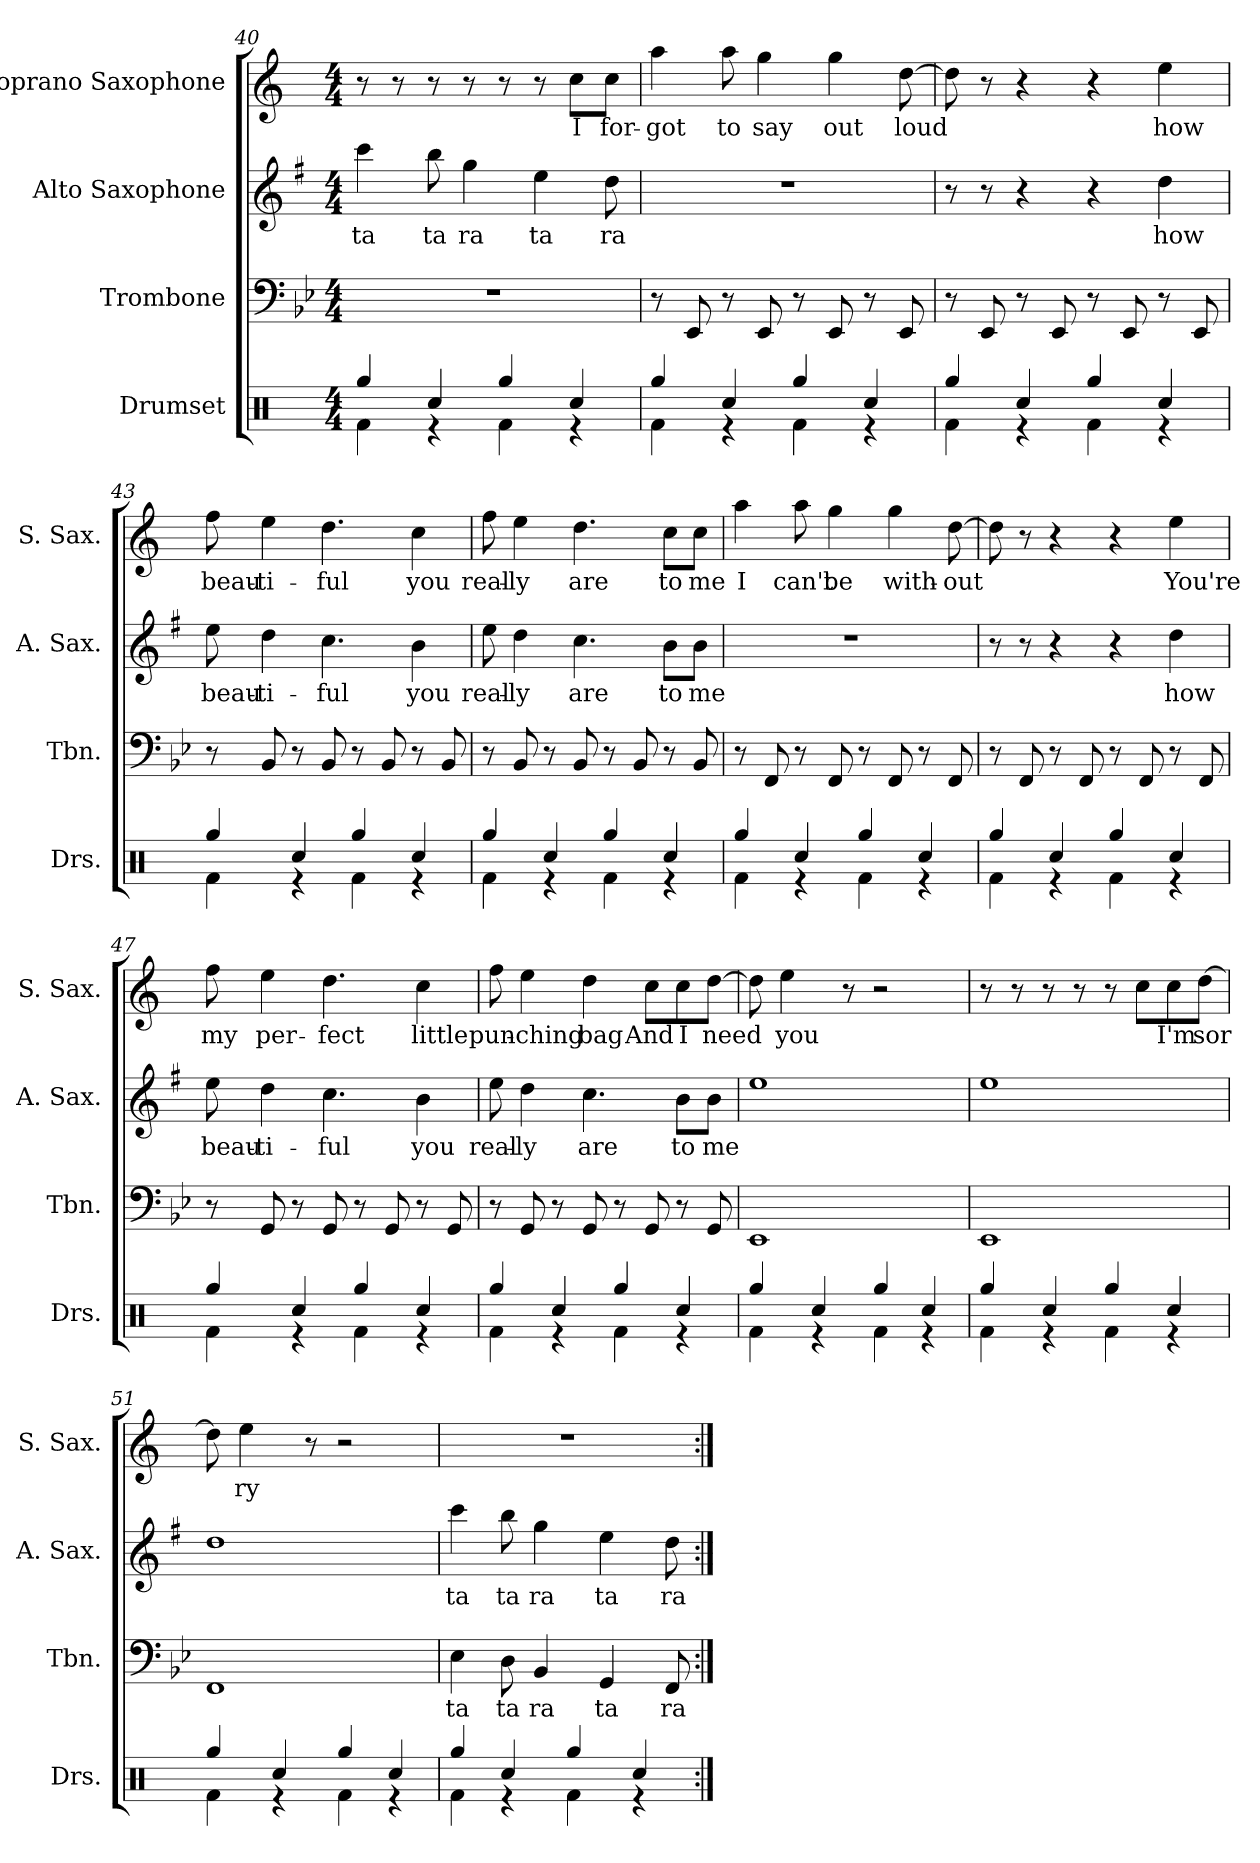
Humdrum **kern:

**kern	**kern	**text	**kern	**text	**kern	**text
*part4	*part3	*part3	*part2	*part2	*part1	*part1
*staff4	*staff3	*staff3	*staff2	*staff2	*staff1	*staff1
*I"Drumset	*I"Trombone	*	*I"Alto Saxophone	*	*I"Soprano Saxophone	*
*I'Drs.	*I'Tbn.	*	*I'A. Sax.	*	*I'S. Sax.	*
!!LO:PB:g=z
*clefX	*clefF4	*	*clefG2	*	*clefG2	*
*	*	*	*ITrd5c9	*	*ITrd1c2	*
*k[]	*k[b-e-]	*	*k[b-e-]	*	*k[b-e-]	*
*M4/4	*M4/4	*	*M4/4	*	*M4/4	*
=40	=40	=40	=40	=40	=40	=40
*^	*	*	*	*	*	*
!	!	!	!	!	!LO:LY:b	!	!
4Rgg/	4Rf\	1r	.	4ee-\	ta	8r	.
.	.	.	.	.	.	8r	.
!	!	!	!	!	!LO:LY:b	!	!
4Rcc/	4r	.	.	8dd\	ta	8r	.
!	!	!	!	!	!LO:LY:b	!	!
.	.	.	.	4b-\	ra	8r	.
4Rgg/	4Rf\	.	.	.	.	8r	.
!	!	!	!	!	!LO:LY:b	!	!
.	.	.	.	4g\	ta	8r	.
!	!	!	!	!	!	!	!LO:LY:b
4Rcc/	4r	.	.	.	.	8b-\L	I
!	!	!	!	!	!LO:LY:b	!	!LO:LY:b
.	.	.	.	8f\	ra	8b-\J	for-
=41	=41	=41	=41	=41	=41	=41	=41
!	!	!	!	!	!	!	!LO:LY:b
4Rgg/	4Rf\	8r	.	1r	.	4gg\	-got
.	.	8EE-/	.	.	.	.	.
!	!	!	!	!	!	!	!LO:LY:b
4Rcc/	4r	8r	.	.	.	8gg\	to
!	!	!	!	!	!	!	!LO:LY:b
.	.	8EE-/	.	.	.	4ff\	say
4Rgg/	4Rf\	8r	.	.	.	.	.
!	!	!	!	!	!	!	!LO:LY:b
.	.	8EE-/	.	.	.	4ff\	out
4Rcc/	4r	8r	.	.	.	.	.
!	!	!	!	!	!	!	!LO:LY:b
.	.	8EE-/	.	.	.	[8cc\	loud
=42	=42	=42	=42	=42	=42	=42	=42
4Rgg/	4Rf\	8r	.	8r	.	8cc\]	.
.	.	8EE-/	.	8r	.	8r	.
4Rcc/	4r	8r	.	4r	.	4r	.
.	.	8EE-/	.	.	.	.	.
4Rgg/	4Rf\	8r	.	4r	.	4r	.
.	.	8EE-/	.	.	.	.	.
!	!	!	!	!	!LO:LY:b	!	!LO:LY:b
4Rcc/	4r	8r	.	4f\	how	4dd\	how
.	.	8EE-/	.	.	.	.	.
=43	=43	=43	=43	=43	=43	=43	=43
!	!	!	!	!	!LO:LY:b	!	!LO:LY:b
4Rgg/	4Rf\	8r	.	8g\	beau-	8ee-\	beau-
!	!	!	!	!	!LO:LY:b	!	!LO:LY:b
.	.	8BB-/	.	4f\	-ti-	4dd\	-ti-
4Rcc/	4r	8r	.	.	.	.	.
!	!	!	!	!	!LO:LY:b	!	!LO:LY:b
.	.	8BB-/	.	4.e-\	-ful	4.cc\	-ful
4Rgg/	4Rf\	8r	.	.	.	.	.
.	.	8BB-/	.	.	.	.	.
!	!	!	!	!	!LO:LY:b	!	!LO:LY:b
4Rcc/	4r	8r	.	4d\	you	4b-\	you
.	.	8BB-/	.	.	.	.	.
!!LO:LB:g=z
=44	=44	=44	=44	=44	=44	=44	=44
!	!	!	!	!	!LO:LY:b	!	!LO:LY:b
4Rgg/	4Rf\	8r	.	8g\	real-	8ee-\	real-
!	!	!	!	!	!LO:LY:b	!	!LO:LY:b
.	.	8BB-/	.	4f\	-ly	4dd\	-ly
4Rcc/	4r	8r	.	.	.	.	.
!	!	!	!	!	!LO:LY:b	!	!LO:LY:b
.	.	8BB-/	.	4.e-\	are	4.cc\	are
4Rgg/	4Rf\	8r	.	.	.	.	.
.	.	8BB-/	.	.	.	.	.
!	!	!	!	!	!LO:LY:b	!	!LO:LY:b
4Rcc/	4r	8r	.	8d\L	to	8b-\L	to
!	!	!	!	!	!LO:LY:b	!	!LO:LY:b
.	.	8BB-/	.	8d\J	me	8b-\J	me
=45	=45	=45	=45	=45	=45	=45	=45
!	!	!	!	!	!	!	!LO:LY:b
4Rgg/	4Rf\	8r	.	1r	.	4gg\	I
.	.	8FF/	.	.	.	.	.
!	!	!	!	!	!	!	!LO:LY:b
4Rcc/	4r	8r	.	.	.	8gg\	can't
!	!	!	!	!	!	!	!LO:LY:b
.	.	8FF/	.	.	.	4ff\	be
4Rgg/	4Rf\	8r	.	.	.	.	.
!	!	!	!	!	!	!	!LO:LY:b
.	.	8FF/	.	.	.	4ff\	with-
4Rcc/	4r	8r	.	.	.	.	.
!	!	!	!	!	!	!	!LO:LY:b
.	.	8FF/	.	.	.	[8cc\	-out
=46	=46	=46	=46	=46	=46	=46	=46
4Rgg/	4Rf\	8r	.	8r	.	8cc\]	.
.	.	8FF/	.	8r	.	8r	.
4Rcc/	4r	8r	.	4r	.	4r	.
.	.	8FF/	.	.	.	.	.
4Rgg/	4Rf\	8r	.	4r	.	4r	.
.	.	8FF/	.	.	.	.	.
!	!	!	!	!	!LO:LY:b	!	!LO:LY:b
4Rcc/	4r	8r	.	4f\	how	4dd\	You're
.	.	8FF/	.	.	.	.	.
=47	=47	=47	=47	=47	=47	=47	=47
!	!	!	!	!	!LO:LY:b	!	!LO:LY:b
4Rgg/	4Rf\	8r	.	8g\	beau-	8ee-\	my
!	!	!	!	!	!LO:LY:b	!	!LO:LY:b
.	.	8GG/	.	4f\	-ti-	4dd\	per-
4Rcc/	4r	8r	.	.	.	.	.
!	!	!	!	!	!LO:LY:b	!	!LO:LY:b
.	.	8GG/	.	4.e-\	-ful	4.cc\	-fect
4Rgg/	4Rf\	8r	.	.	.	.	.
.	.	8GG/	.	.	.	.	.
!	!	!	!	!	!LO:LY:b	!	!LO:LY:b
4Rcc/	4r	8r	.	4d\	you	4b-\	little
.	.	8GG/	.	.	.	.	.
!!LO:PB:g=z
=48	=48	=48	=48	=48	=48	=48	=48
!	!	!	!	!	!LO:LY:b	!	!LO:LY:b
4Rgg/	4Rf\	8r	.	8g\	real-	8ee-\	pun-
!	!	!	!	!	!LO:LY:b	!	!LO:LY:b
.	.	8GG/	.	4f\	-ly	4dd\	-ching
4Rcc/	4r	8r	.	.	.	.	.
!	!	!	!	!	!LO:LY:b	!	!LO:LY:b
.	.	8GG/	.	4.e-\	are	4cc\	bag
4Rgg/	4Rf\	8r	.	.	.	.	.
!	!	!	!	!	!	!	!LO:LY:b
.	.	8GG/	.	.	.	8b-\L	And
!	!	!	!	!	!LO:LY:b	!	!LO:LY:b
4Rcc/	4r	8r	.	8d\L	to	8b-\	I
!	!	!	!	!	!LO:LY:b	!	!LO:LY:b
.	.	8GG/	.	8d\J	me	[8cc\J	need
=49	=49	=49	=49	=49	=49	=49	=49
4Rgg/	4Rf\	1EE-	.	1g	.	8cc\]	.
!	!	!	!	!	!	!	!LO:LY:b
.	.	.	.	.	.	4dd\	you
4Rcc/	4r	.	.	.	.	.	.
.	.	.	.	.	.	8r	.
4Rgg/	4Rf\	.	.	.	.	2r	.
4Rcc/	4r	.	.	.	.	.	.
=50	=50	=50	=50	=50	=50	=50	=50
4Rgg/	4Rf\	1EE-	.	1g	.	8r	.
.	.	.	.	.	.	8r	.
4Rcc/	4r	.	.	.	.	8r	.
.	.	.	.	.	.	8r	.
4Rgg/	4Rf\	.	.	.	.	8r	.
.	.	.	.	.	.	8b-\L	.
!	!	!	!	!	!	!	!LO:LY:b
4Rcc/	4r	.	.	.	.	8b-\	I'm
!	!	!	!	!	!	!	!LO:LY:b
.	.	.	.	.	.	[8cc\J	sor
=51	=51	=51	=51	=51	=51	=51	=51
4Rgg/	4Rf\	1FF	.	1f	.	8cc\]	.
!	!	!	!	!	!	!	!LO:LY:b
.	.	.	.	.	.	4dd\	ry
4Rcc/	4r	.	.	.	.	.	.
.	.	.	.	.	.	8r	.
4Rgg/	4Rf\	.	.	.	.	2r	.
4Rcc/	4r	.	.	.	.	.	.
=52	=52	=52	=52	=52	=52	=52	=52
!	!	!	!LO:LY:b	!	!LO:LY:b	!	!
4Rgg/	4Rf\	4E-\	ta	4ee-\	ta	1r	.
!	!	!	!LO:LY:b	!	!LO:LY:b	!	!
4Rcc/	4r	8D\	ta	8dd\	ta	.	.
!	!	!	!LO:LY:b	!	!LO:LY:b	!	!
.	.	4BB-/	ra	4b-\	ra	.	.
4Rgg/	4Rf\	.	.	.	.	.	.
!	!	!	!LO:LY:b	!	!LO:LY:b	!	!
.	.	4GG/	ta	4g\	ta	.	.
4Rcc/	4r	.	.	.	.	.	.
!	!	!	!LO:LY:b	!	!LO:LY:b	!	!
.	.	8FF/	ra	8f\	ra	.	.
*v	*v	*	*	*	*	*	*
=:|!	=:|!	=:|!	=:|!	=:|!	=:|!	=:|!
*-	*-	*-	*-	*-	*-	*-
